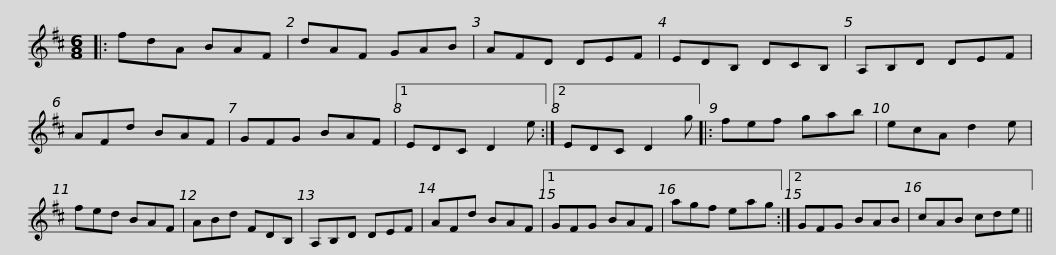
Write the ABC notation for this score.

X:1
L:1/8
M:6/8
I:linebreak $
K:D
V:1 treble
V:1
|: fdA BAF | dAF GAB | AFD DEF | EDB, DCB, | A,B,D DEF | %5
 AFd BAF | GFG BAF |1$ EDC D2 e :|2 EDC D2 g |: fef gab | %10
 ecA d2 e | fed BAF | ABd FDB, | A,B,D DEF |$ AFd BAF |1 %15
 GFG BAF | agf eag :|2 GFG BAB | cAB cde || %19
